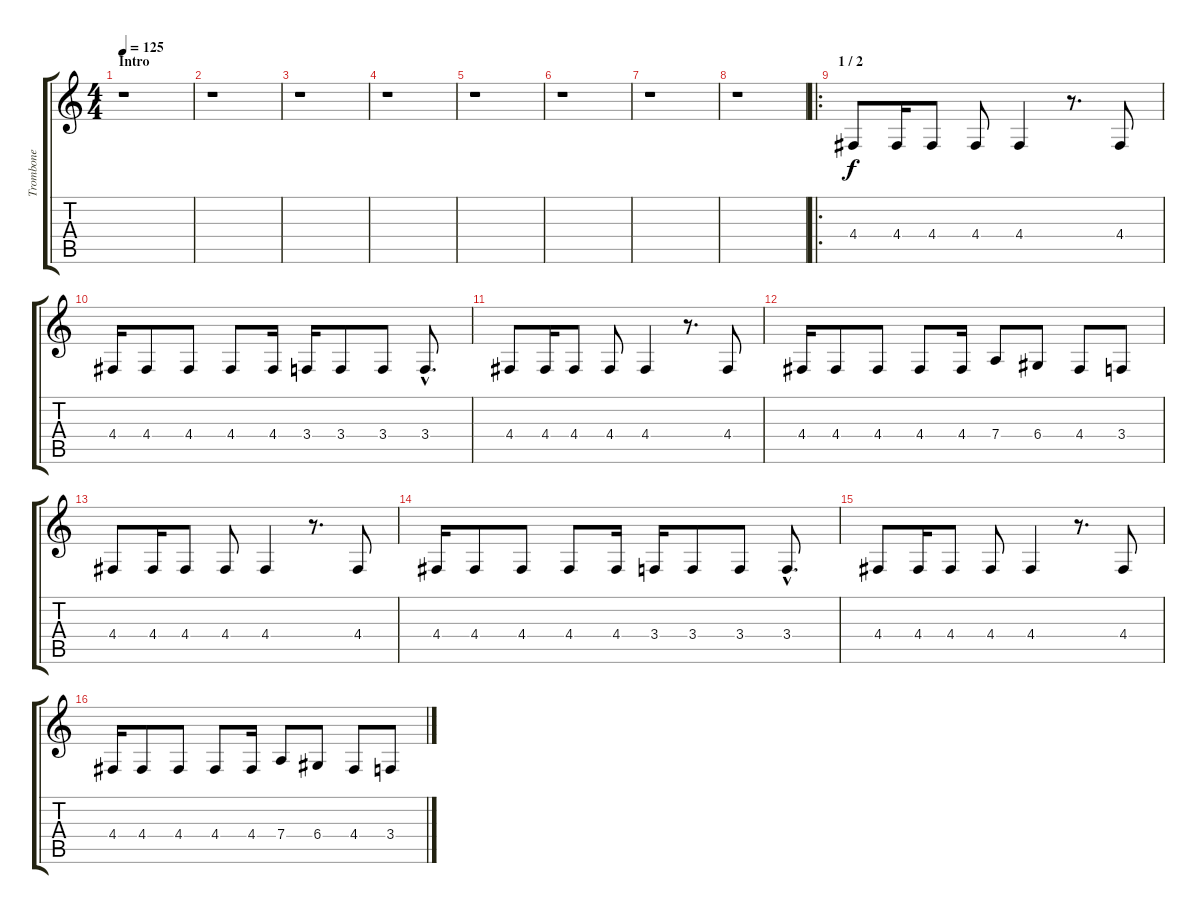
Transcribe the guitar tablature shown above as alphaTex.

\track ("Trombone" "Trombone") {instrument trombone}
\staff {score tabs}
\tuning (E4 B3 G3 D3 A2 E2) {hide}
\ts (4 4)
\section ("" "Intro")
\tempo 125
\clef g2
\ks c
r.1{dy f instrument trombone} |
r.1 |
r.1 |
r.1 |
r.1 |
r.1 |
r.1 |
r.1 |
\ro
\section ("" " 1 / 2")
4.4.8 4.4.16 4.4.8 4.4.8 4.4.4 r.8{d} 4.4.8 |
4.4.16 4.4.8 4.4.8 4.4.8 4.4.16 3.4.16 3.4.8 3.4.8 3.4{hac}.8{d} |
4.4.8 4.4.16 4.4.8 4.4.8 4.4.4 r.8{d} 4.4.8 |
4.4.16 4.4.8 4.4.8 4.4.8 4.4.16 7.4.8 6.4.8 4.4.8 3.4.8 |
4.4.8 4.4.16 4.4.8 4.4.8 4.4.4 r.8{d} 4.4.8 |
4.4.16 4.4.8 4.4.8 4.4.8 4.4.16 3.4.16 3.4.8 3.4.8 3.4{hac}.8{d} |
4.4.8 4.4.16 4.4.8 4.4.8 4.4.4 r.8{d} 4.4.8 |
4.4.16 4.4.8 4.4.8 4.4.8 4.4.16 7.4.8 6.4.8 4.4.8 3.4.8
